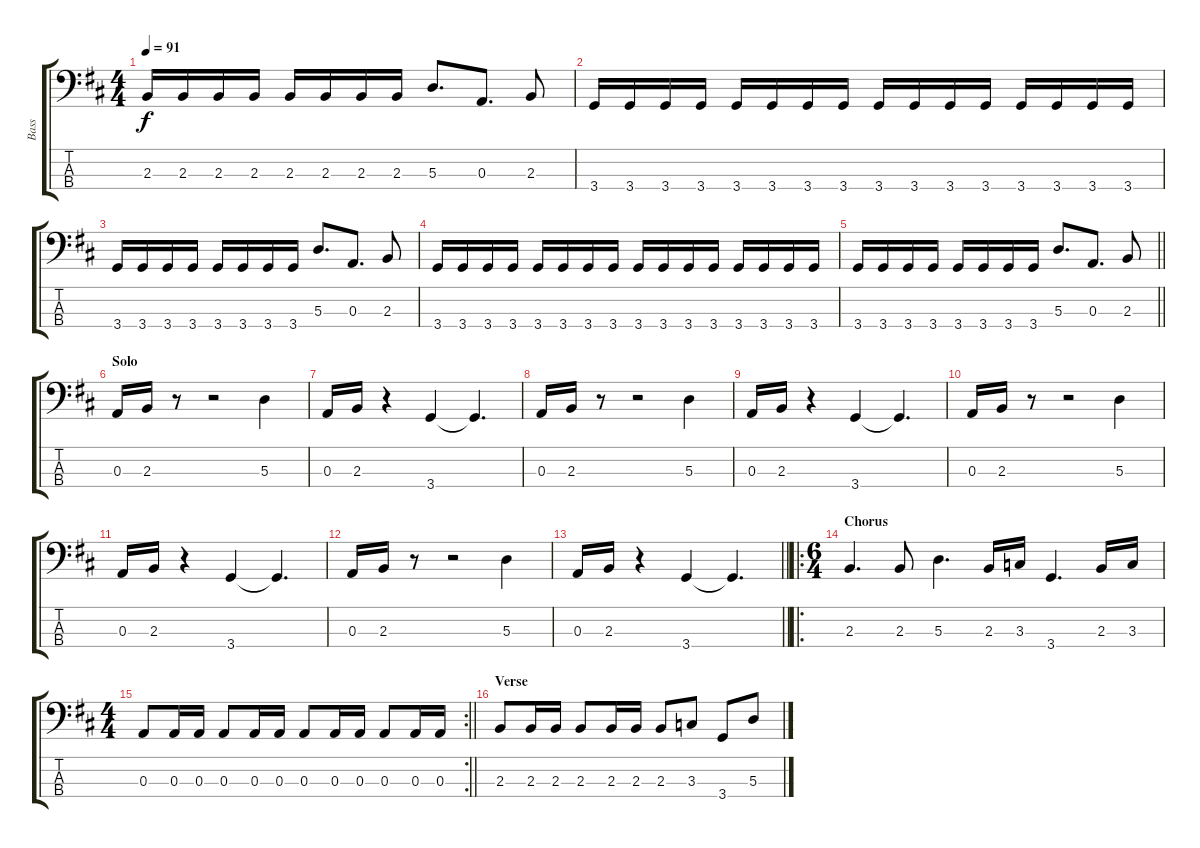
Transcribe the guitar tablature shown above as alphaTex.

\track ("Bass" "Bass") {instrument electricbassfinger}
\staff {score tabs}
\tuning (G2 D2 A1 E1) {hide}
\ts (4 4)
\tempo 91
\clef f4
\ks bminor
2.3.16{dy f} 2.3.16 2.3.16 2.3.16 2.3.16 2.3.16 2.3.16 2.3.16 5.3.8{d} 0.3.8{d} 2.3.8 |
3.4.16 3.4.16 3.4.16 3.4.16 3.4.16 3.4.16 3.4.16 3.4.16 3.4.16 3.4.16 3.4.16 3.4.16 3.4.16 3.4.16 3.4.16 3.4.16 |
3.4.16 3.4.16 3.4.16 3.4.16 3.4.16 3.4.16 3.4.16 3.4.16 5.3.8{d} 0.3.8{d} 2.3.8 |
3.4.16 3.4.16 3.4.16 3.4.16 3.4.16 3.4.16 3.4.16 3.4.16 3.4.16 3.4.16 3.4.16 3.4.16 3.4.16 3.4.16 3.4.16 3.4.16 |
\barLineRight lightlight
3.4.16 3.4.16 3.4.16 3.4.16 3.4.16 3.4.16 3.4.16 3.4.16 5.3.8{d} 0.3.8{d} 2.3.8 |
\section ("" "Solo")
0.3.16 2.3.16 r.8 r.2 5.3.4 |
0.3.16 2.3.16 r.4 3.4.4 3.4{t}.4{d} |
0.3.16 2.3.16 r.8 r.2 5.3.4 |
0.3.16 2.3.16 r.4 3.4.4 3.4{t}.4{d} |
0.3.16 2.3.16 r.8 r.2 5.3.4 |
0.3.16 2.3.16 r.4 3.4.4 3.4{t}.4{d} |
0.3.16 2.3.16 r.8 r.2 5.3.4 |
\barLineRight lightlight
0.3.16 2.3.16 r.4 3.4.4 3.4{t}.4{d} |
\ro
\ts (6 4)
\section ("" "Chorus")
2.3.4{d} 2.3.8 5.3.4{d} 2.3.16 3.3.16 3.4.4{d} 2.3.16 3.3.16 |
\rc 2
\ts (4 4)
\barLineRight lightlight
0.3.8 0.3.16 0.3.16 0.3.8 0.3.16 0.3.16 0.3.8 0.3.16 0.3.16 0.3.8 0.3.16 0.3.16 |
\section ("" "Verse")
2.3.8 2.3.16 2.3.16 2.3.8 2.3.16 2.3.16 2.3.8 3.3.8 3.4.8 5.3.8
